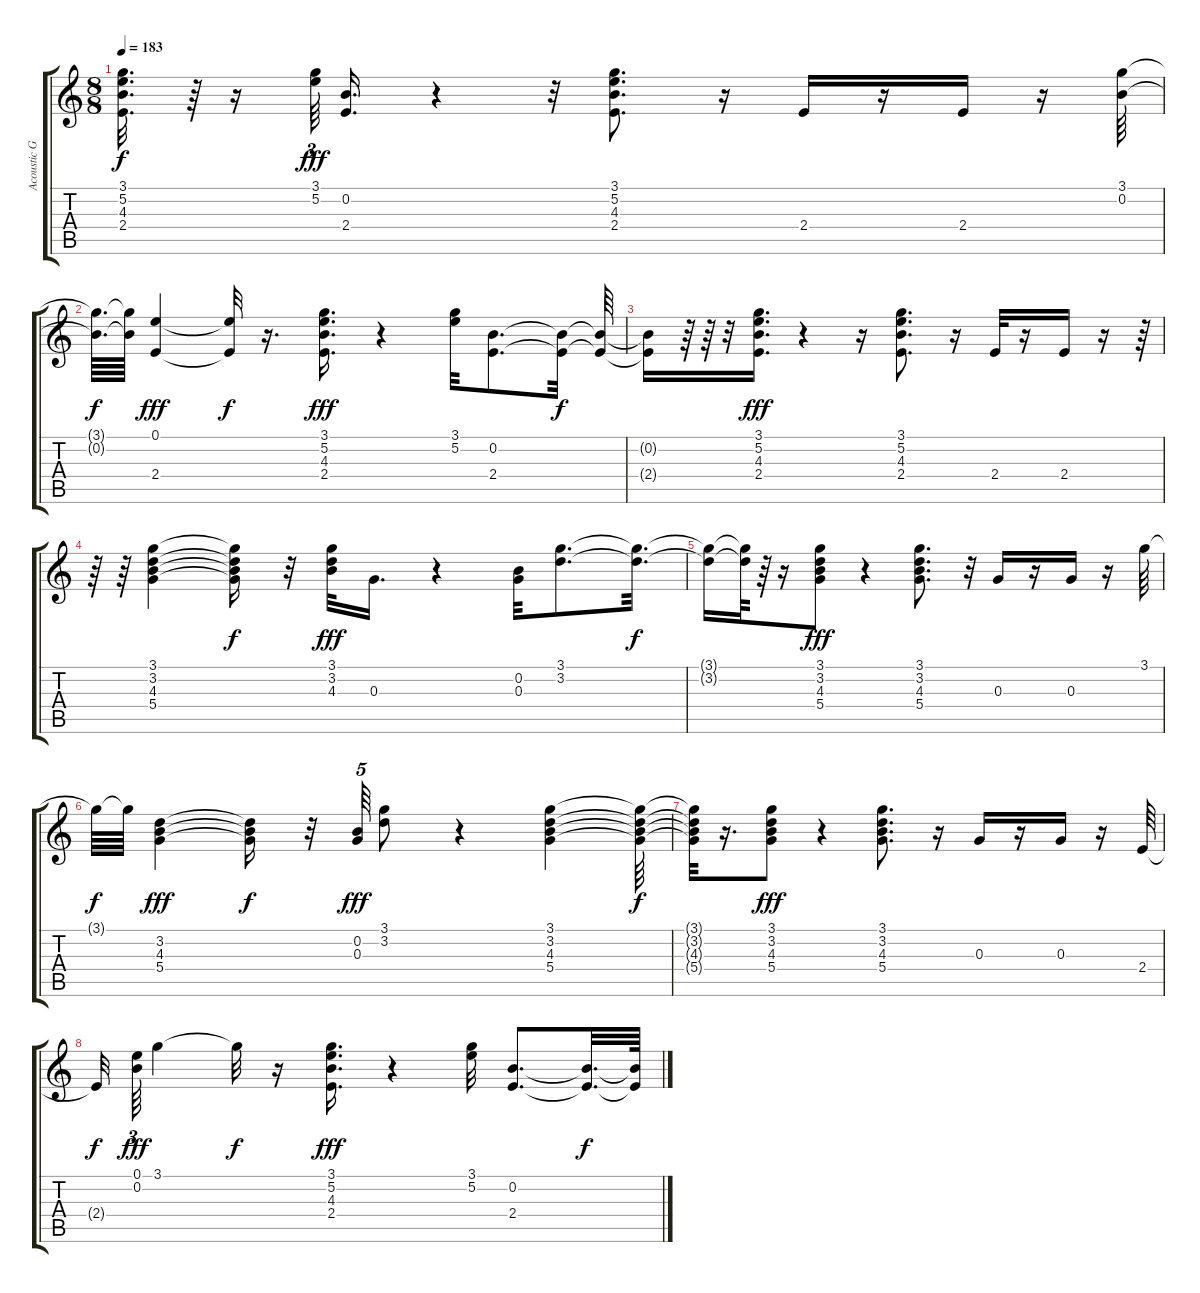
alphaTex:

\track ("Acoustic Guitar" "Acoustic G") {instrument acousticguitarsteel}
\staff {score tabs}
\tuning (E4 B3 G3 D3 A2 E2) {hide}
\ts (8 8)
\tempo 183
\clef g2
\ks c
(3.1{t} 5.2{t} 4.3{t} 2.4{t}).32{d dy f} r.64 r.16 (3.1 5.2).64{tu (3 2) dy fff} (0.2 2.4).16{d} r.4 r.32 (3.1 5.2 4.3 2.4).8{d} r.16 2.4.16 r.16 2.4.16 r.16 (3.1 0.2).64 |
(3.1{t} 0.2{t}).64{d dy f} (3.1{t} 0.2{t}).64 (0.1 2.4).4{dy fff} (0.1{t} 2.4{t}).32{dy f} r.16{d} (3.1 5.2 4.3 2.4).16{d dy fff} r.4 (3.1 5.2).32 (0.2 2.4).8{d} (0.2{t} 2.4{t}).32{dy f} (0.2{t} 2.4{t}).64 |
(0.2{t} 2.4{t}).16 r.64 r.64 r.32 (3.1 5.2 4.3 2.4).16{d dy fff} r.4 r.16 (3.1 5.2 4.3 2.4).8{d} r.16 2.4.32 r.16 2.4.16 r.16 r.64 |
r.64 r.64 (3.1 3.2 4.3 5.4).4 (3.1{t} 3.2{t} 4.3{t} 5.4{t}).16{dy f} r.32 (3.1 3.2 4.3).32{dy fff} 0.3.16{d} r.4 (0.2 0.3).32 (3.1 3.2).8{d} (3.1{t} 3.2{t}).32{d dy f} |
(3.1{t} 3.2{t}).16 (3.1{t} 3.2{t}).64 r.64 r.16 (3.1 3.2 4.3 5.4).8{dy fff} r.4 (3.1 3.2 4.3 5.4).8{d} r.32 0.3.16 r.16 0.3.16 r.16 3.1.64 |
3.1{t}.64{dy f} 3.1{t}.64 (3.2 4.3 5.4).4{dy fff} (3.2{t} 4.3{t} 5.4{t}).16{dy f} r.32 (0.2 0.3).64{tu (5 4) dy fff} (3.1 3.2).8 r.4 (3.1 3.2 4.3 5.4).4 (3.1{t} 3.2{t} 4.3{t} 5.4{t}).64{dy f} |
(3.1{t} 3.2{t} 4.3{t} 5.4{t}).32 r.16{d} (3.1 3.2 4.3 5.4).8{dy fff} r.4 (3.1 3.2 4.3 5.4).8{d} r.16 0.3.16 r.16 0.3.16 r.16 2.4.64 |
2.4{t}.32{dy f} (0.1 0.2).64{tu (3 2) dy fff} 3.1.4 3.1{t}.32{dy f} r.16 (3.1 5.2 4.3 2.4).16{d dy fff} r.4 (3.1 5.2).32 (0.2 2.4).8{d} (0.2{t} 2.4{t}).32{d dy f} (0.2{t} 2.4{t}).64
